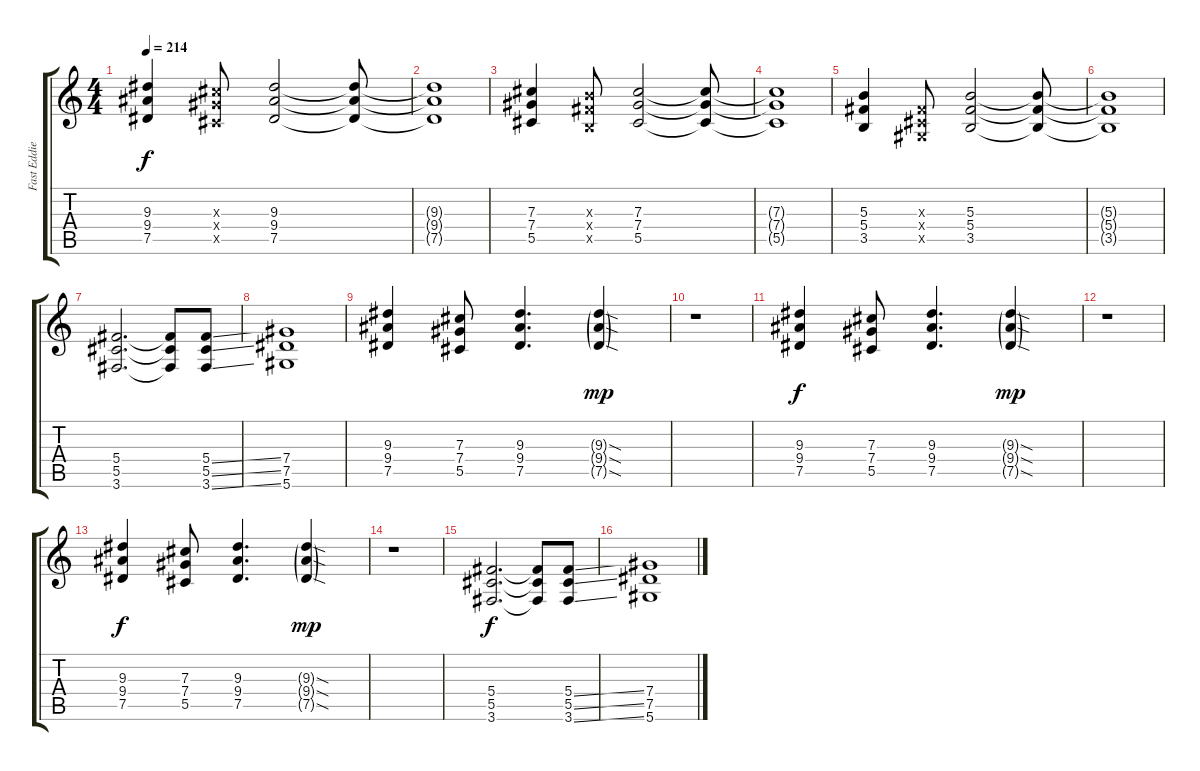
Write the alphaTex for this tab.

\track ("Fast Eddie" "Fast Eddie") {instrument distortionguitar}
\staff {score tabs}
\tuning (Eb4 Bb3 Gb3 Db3 Ab2 Eb2) {hide}
\ts (4 4)
\tempo 214
\clef g2
\ks c
(9.3 9.4 7.5).4{dy f} (7.3{x} 7.4{x} 5.5{x}).8 (9.3 9.4 7.5).2 (9.3{t} 9.4{t} 7.5{t}).8 |
(9.3{t} 9.4{t} 7.5{t}).1 |
(7.3 7.4 5.5).4 (5.3{x} 5.4{x} 3.5{x}).8 (7.3 7.4 5.5).2 (7.3{t} 7.4{t} 5.5{t}).8 |
(7.3{t} 7.4{t} 5.5{t}).1 |
(5.3 5.4 3.5).4 (0.3{x} 0.4{x} 0.5{x}).8 (5.3 5.4 3.5).2 (5.3{t} 5.4{t} 3.5{t}).8 |
(5.3{t} 5.4{t} 3.5{t}).1 |
(5.4 5.5 3.6).2{d} (5.4{t} 5.5{t} 3.6{t}).8 (5.4{ss} 5.5{ss} 3.6{ss}).8 |
(7.4 7.5 5.6).1 |
(9.3 9.4 7.5).4 (7.3 7.4 5.5).8 (9.3 9.4 7.5).4{d} (9.3{sod g} 9.4{sod g} 7.5{sod g}).4{dy mp} |
r.1 |
(9.3 9.4 7.5).4{dy f} (7.3 7.4 5.5).8 (9.3 9.4 7.5).4{d} (9.3{sod g} 9.4{sod g} 7.5{sod g}).4{dy mp} |
r.1 |
(9.3 9.4 7.5).4{dy f} (7.3 7.4 5.5).8 (9.3 9.4 7.5).4{d} (9.3{sod g} 9.4{sod g} 7.5{sod g}).4{dy mp} |
r.1 |
(5.4 5.5 3.6).2{d dy f} (5.4{t} 5.5{t} 3.6{t}).8 (5.4{ss} 5.5{ss} 3.6{ss}).8 |
(7.4 7.5 5.6).1
